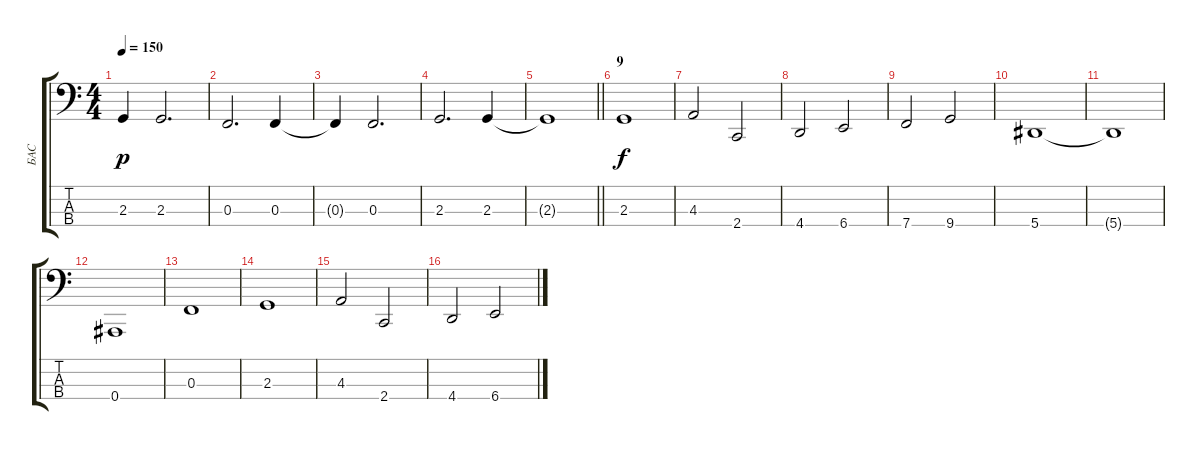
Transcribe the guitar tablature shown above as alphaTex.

\track ("БАС" "БАС") {instrument electricbasspick}
\staff {score tabs}
\tuning (Eb2 Bb1 F1 Bb0) {hide}
\ts (4 4)
\tempo 150
\clef f4
\ks c
2.3{t}.4{dy p} 2.3.2{d} |
0.3.2{d} 0.3.4 |
0.3{t}.4 0.3.2{d} |
2.3.2{d} 2.3.4 |
\barLineRight lightlight
2.3{t}.1 |
\section ("" "9")
2.3.1{dy f} |
4.3.2 2.4.2 |
4.4.2 6.4.2 |
7.4.2 9.4.2 |
5.4.1 |
5.4{t}.1 |
0.4.1 |
0.3.1 |
2.3.1 |
4.3.2 2.4.2 |
4.4.2 6.4.2
